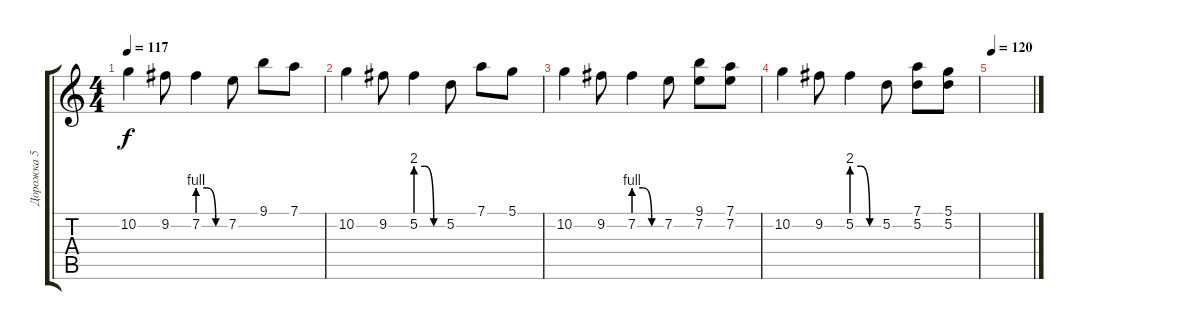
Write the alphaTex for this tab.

\track ("Дорожка 5" "Дорожка 5") {instrument distortionguitar}
\staff {score tabs}
\tuning (D4 A3 F3 C3 G2 D2) {hide}
\ts (4 4)
\tempo 117
\clef g2
\ks c
10.2.4{dy f} 9.2.8 7.2{be (custom 0 4 20 4 40 0 60 0)}.4 7.2.8 9.1.8 7.1.8 |
10.2.4 9.2.8 5.2{be (custom 0 8 20 8 40 0 60 0)}.4 5.2.8 7.1.8 5.1.8 |
10.2.4 9.2.8 7.2{be (custom 0 4 20 4 40 0 60 0)}.4 7.2.8 (9.1 7.2).8 (7.1 7.2).8 |
10.2.4 9.2.8 5.2{be (custom 0 8 20 8 40 0 60 0)}.4 5.2.8 (7.1 5.2).8 (5.1 5.2).8 |
\tempo 120
